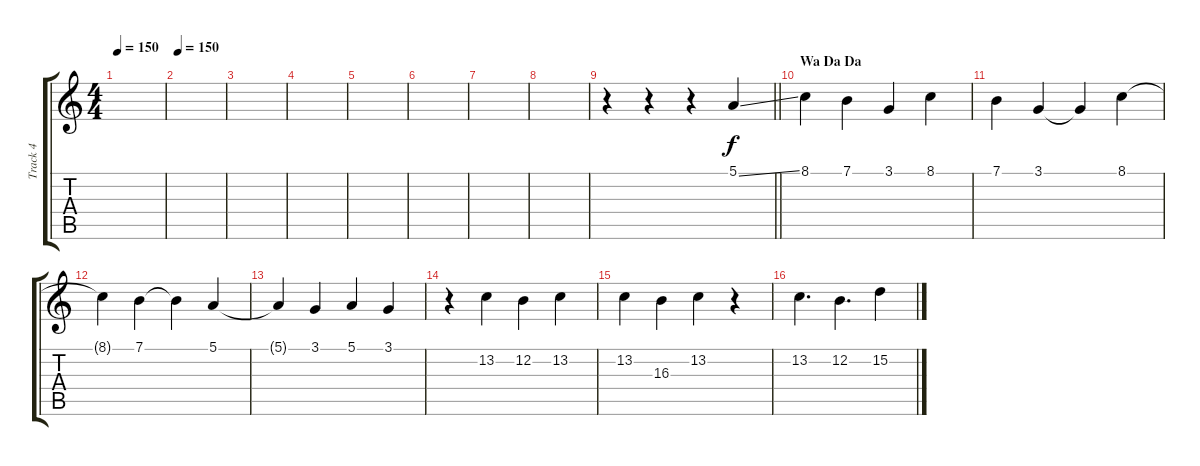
\track ("Track 4" "Track 4") {instrument acousticgrandpiano}
\staff {score tabs}
\tuning (E4 B3 G3 D3 A2 E2) {hide}
\ts (4 4)
\tempo 150
\clef g2
\ks c
|
\tempo 150
|
|
|
|
|
|
|
\barLineRight lightlight
r.4 r.4 r.4 5.1{ss}.4 |
\section ("" "Wa Da Da")
8.1.4{dy f instrument lead2sawtooth} 7.1.4 3.1.4 8.1.4 |
7.1.4 3.1.4 3.1{t}.4 8.1.4 |
8.1{t}.4 7.1.4 7.1{t}.4 5.1.4 |
5.1{t}.4 3.1.4 5.1.4 3.1.4 |
r.4 13.2.4 12.2.4 13.2.4 |
13.2.4 16.3.4 13.2.4 r.4 |
13.2.4{d} 12.2.4{d} 15.2.4
